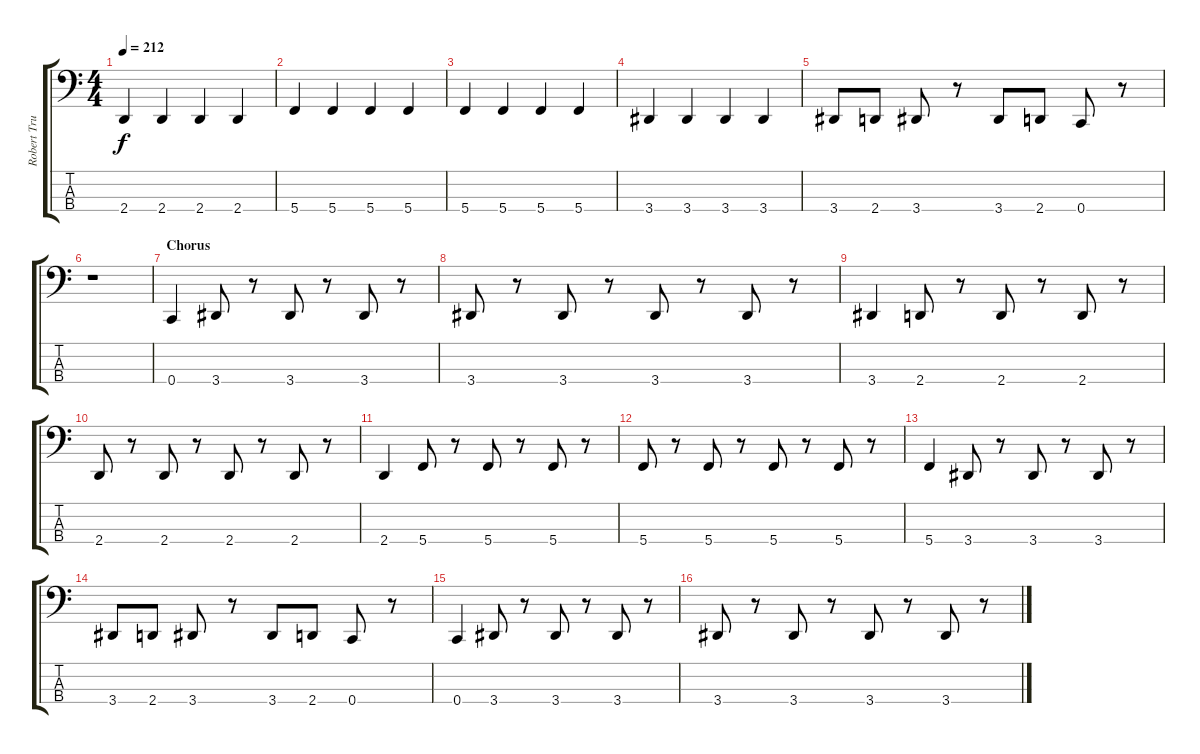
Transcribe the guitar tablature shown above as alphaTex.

\track ("Robert Trujillo" "Robert Tru") {instrument electricbassfinger}
\staff {score tabs}
\tuning (F2 C2 G1 C1) {hide}
\ts (4 4)
\tempo 212
\clef f4
\ks c
2.4.4{dy f} 2.4.4 2.4.4 2.4.4 |
5.4.4 5.4.4 5.4.4 5.4.4 |
5.4.4 5.4.4 5.4.4 5.4.4 |
3.4.4 3.4.4 3.4.4 3.4.4 |
3.4.8 2.4.8 3.4.8 r.8 3.4.8 2.4.8 0.4.8 r.8 |
r.1 |
\section ("" "Chorus")
0.4.4 3.4.8 r.8 3.4.8 r.8 3.4.8 r.8 |
3.4.8 r.8 3.4.8 r.8 3.4.8 r.8 3.4.8 r.8 |
3.4.4 2.4.8 r.8 2.4.8 r.8 2.4.8 r.8 |
2.4.8 r.8 2.4.8 r.8 2.4.8 r.8 2.4.8 r.8 |
2.4.4 5.4.8 r.8 5.4.8 r.8 5.4.8 r.8 |
5.4.8 r.8 5.4.8 r.8 5.4.8 r.8 5.4.8 r.8 |
5.4.4 3.4.8 r.8 3.4.8 r.8 3.4.8 r.8 |
3.4.8 2.4.8 3.4.8 r.8 3.4.8 2.4.8 0.4.8 r.8 |
0.4.4 3.4.8 r.8 3.4.8 r.8 3.4.8 r.8 |
3.4.8 r.8 3.4.8 r.8 3.4.8 r.8 3.4.8 r.8
